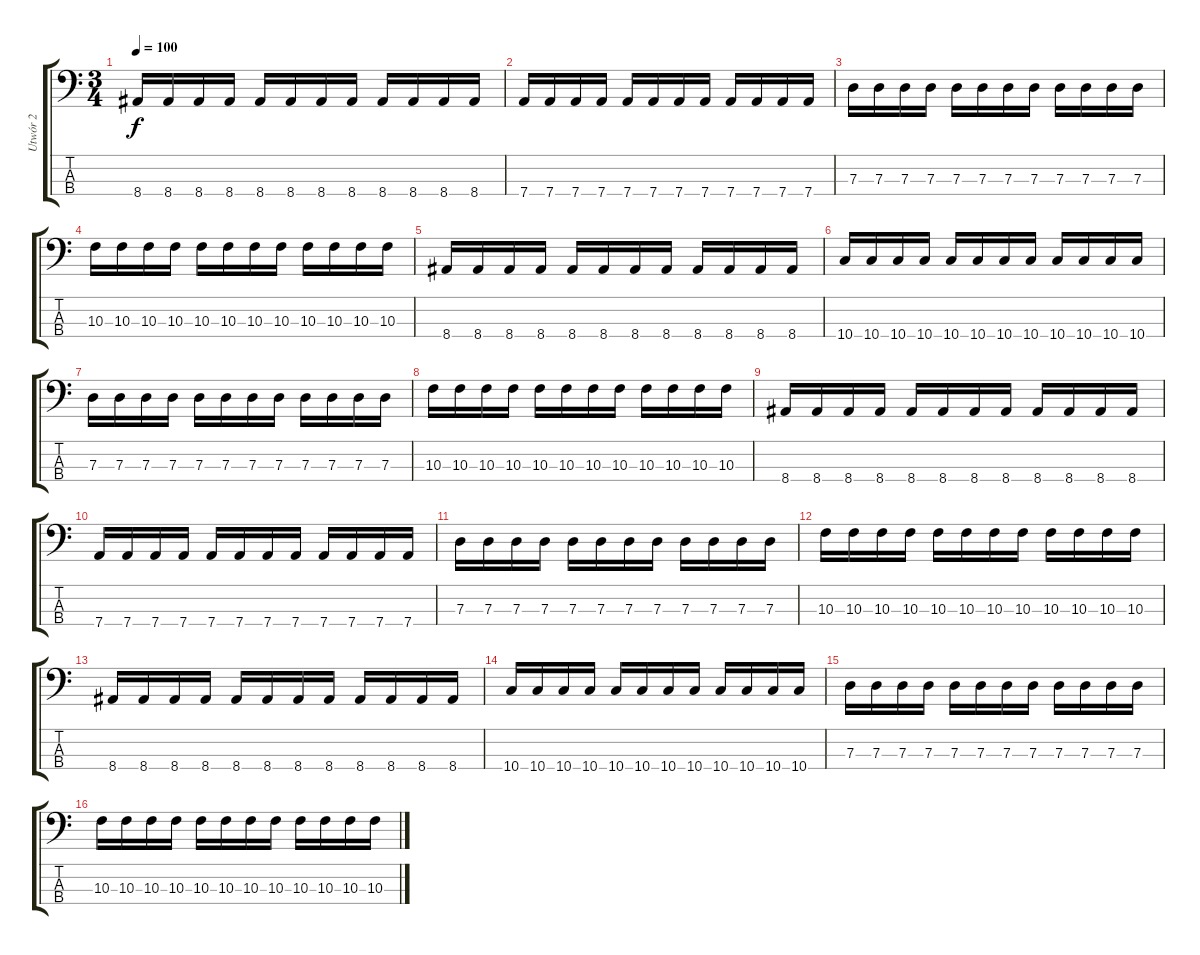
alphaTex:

\track ("Utwór 2" "Utwór 2") {instrument electricbassfinger}
\staff {score tabs}
\tuning (F2 C2 G1 D1) {hide}
\ts (3 4)
\tempo 100
\clef f4
\ks c
8.4.16{dy f} 8.4.16 8.4.16 8.4.16 8.4.16 8.4.16 8.4.16 8.4.16 8.4.16 8.4.16 8.4.16 8.4.16 |
7.4.16 7.4.16 7.4.16 7.4.16 7.4.16 7.4.16 7.4.16 7.4.16 7.4.16 7.4.16 7.4.16 7.4.16 |
7.3.16 7.3.16 7.3.16 7.3.16 7.3.16 7.3.16 7.3.16 7.3.16 7.3.16 7.3.16 7.3.16 7.3.16 |
10.3.16 10.3.16 10.3.16 10.3.16 10.3.16 10.3.16 10.3.16 10.3.16 10.3.16 10.3.16 10.3.16 10.3.16 |
8.4.16 8.4.16 8.4.16 8.4.16 8.4.16 8.4.16 8.4.16 8.4.16 8.4.16 8.4.16 8.4.16 8.4.16 |
10.4.16 10.4.16 10.4.16 10.4.16 10.4.16 10.4.16 10.4.16 10.4.16 10.4.16 10.4.16 10.4.16 10.4.16 |
7.3.16 7.3.16 7.3.16 7.3.16 7.3.16 7.3.16 7.3.16 7.3.16 7.3.16 7.3.16 7.3.16 7.3.16 |
10.3.16 10.3.16 10.3.16 10.3.16 10.3.16 10.3.16 10.3.16 10.3.16 10.3.16 10.3.16 10.3.16 10.3.16 |
8.4.16 8.4.16 8.4.16 8.4.16 8.4.16 8.4.16 8.4.16 8.4.16 8.4.16 8.4.16 8.4.16 8.4.16 |
7.4.16 7.4.16 7.4.16 7.4.16 7.4.16 7.4.16 7.4.16 7.4.16 7.4.16 7.4.16 7.4.16 7.4.16 |
7.3.16 7.3.16 7.3.16 7.3.16 7.3.16 7.3.16 7.3.16 7.3.16 7.3.16 7.3.16 7.3.16 7.3.16 |
10.3.16 10.3.16 10.3.16 10.3.16 10.3.16 10.3.16 10.3.16 10.3.16 10.3.16 10.3.16 10.3.16 10.3.16 |
8.4.16 8.4.16 8.4.16 8.4.16 8.4.16 8.4.16 8.4.16 8.4.16 8.4.16 8.4.16 8.4.16 8.4.16 |
10.4.16 10.4.16 10.4.16 10.4.16 10.4.16 10.4.16 10.4.16 10.4.16 10.4.16 10.4.16 10.4.16 10.4.16 |
7.3.16 7.3.16 7.3.16 7.3.16 7.3.16 7.3.16 7.3.16 7.3.16 7.3.16 7.3.16 7.3.16 7.3.16 |
10.3.16 10.3.16 10.3.16 10.3.16 10.3.16 10.3.16 10.3.16 10.3.16 10.3.16 10.3.16 10.3.16 10.3.16
